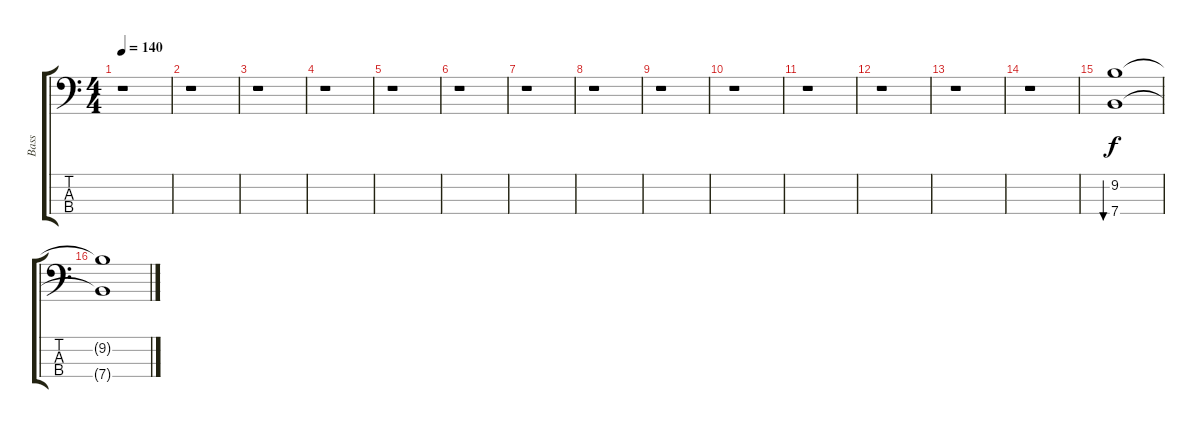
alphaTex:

\track ("Bass" "Bass") {instrument electricbasspick}
\staff {score tabs}
\tuning (G2 D2 A1 E1) {hide}
\ts (4 4)
\tempo 140
\clef f4
\ks c
r.1{dy f} |
r.1 |
r.1 |
r.1 |
r.1 |
r.1 |
r.1 |
r.1 |
r.1 |
r.1 |
r.1 |
r.1 |
r.1 |
r.1 |
(9.2 7.4).1{bu 120} |
(9.2{t} 7.4{t}).1
